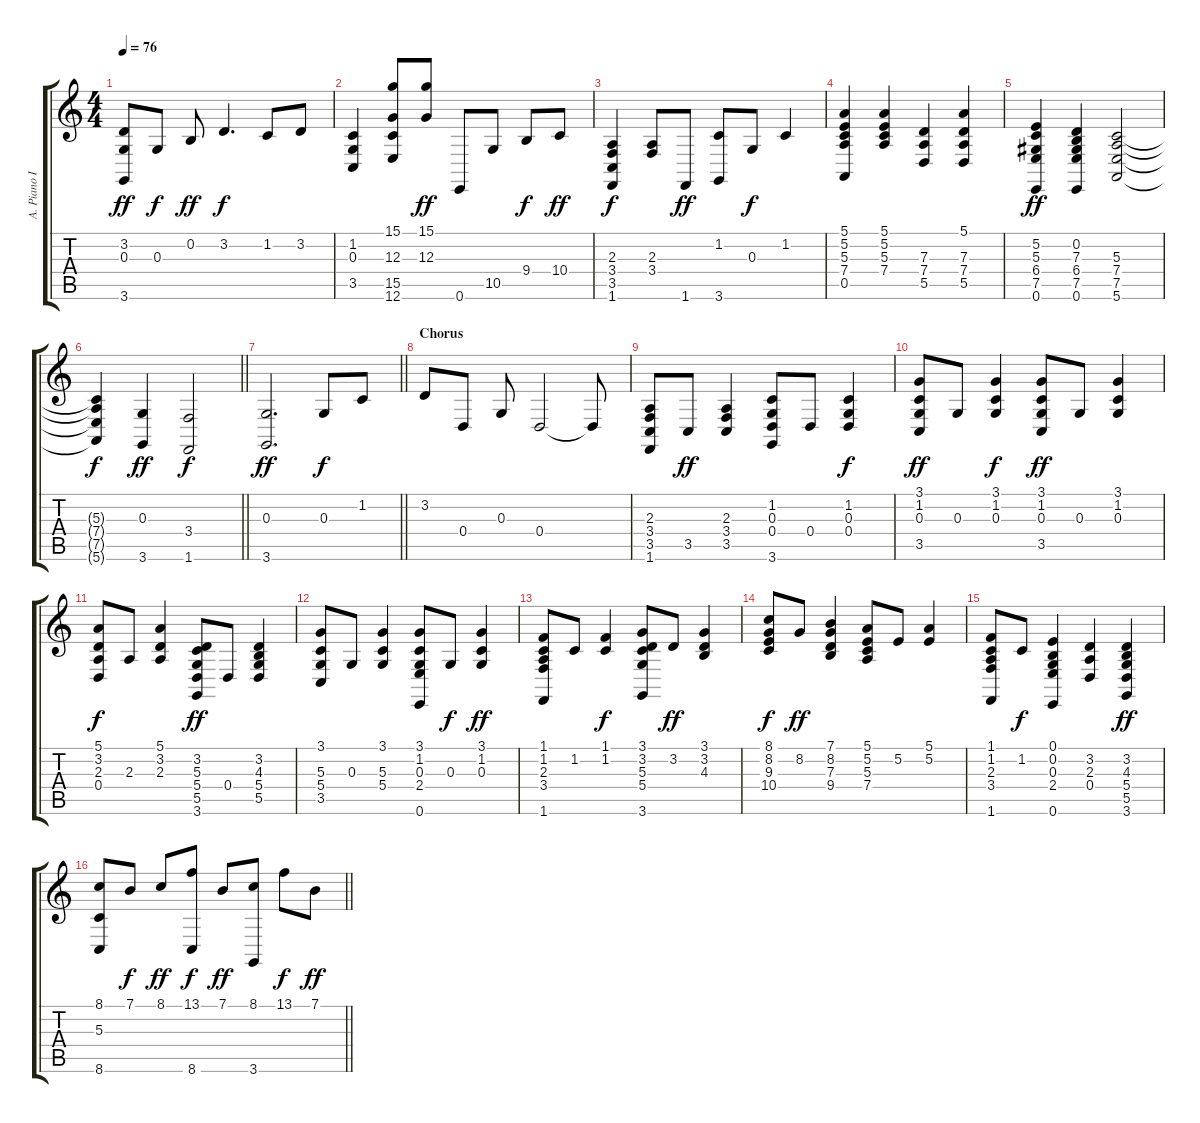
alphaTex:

\track ("A. Piano II" "A. Piano I") {instrument acousticgrandpiano}
\staff {score tabs}
\tuning (E4 B3 G3 D3 A2 E2) {hide}
\ts (4 4)
\tempo 76
\clef g2
\ks c
(3.2 0.3 3.6).8{dy ff} 0.3.8{dy f} 0.2.8{dy ff} 3.2.4{d dy f} 1.2.8 3.2.8 |
(1.2 0.3 3.5).4 (15.1 12.3 15.5 12.6).8 (15.1 12.3).8{dy ff} 0.6.8 10.5.8 9.4.8{dy f} 10.4.8{dy ff} |
(2.3 3.4 3.5 1.6).4{dy f} (2.3 3.4).8 1.6.8{dy ff} (1.2 3.6).8 0.3.8{dy f} 1.2.4 |
(5.1 5.2 5.3 7.4 0.5).4 (5.1 5.2 5.3 7.4).4 (7.3 7.4 5.5).4 (5.1 7.3 7.4 5.5).4 |
(5.2 5.3 6.4 7.5 0.6).4{dy ff} (0.2 7.3 6.4 7.5 0.6).4 (5.3 7.4 7.5 5.6).2 |
\barLineRight lightlight
(5.3{t} 7.4{t} 7.5{t} 5.6{t}).4{dy f} (0.3 3.6).4{dy ff} (3.4 1.6).2{dy f} |
\barLineRight lightlight
(0.3 3.6).2{d dy ff} 0.3.8{dy f} 1.2.8 |
\section ("" "Chorus")
3.2.8 0.4.8 0.3.8 0.4.2 0.4{t}.8 |
(2.3 3.4 3.5 1.6).8 3.5.8{dy ff} (2.3 3.4 3.5).4 (1.2 0.3 0.4 3.6).8 0.4.8 (1.2 0.3 0.4).4{dy f} |
(3.1 1.2 0.3 3.5).8{dy ff} 0.3.8 (3.1 1.2 0.3).4{dy f} (3.1 1.2 0.3 3.5).8{dy ff} 0.3.8 (3.1 1.2 0.3).4 |
(5.1 3.2 2.3 0.4).8{dy f} 2.3.8 (5.1 3.2 2.3).4 (3.2 5.3 5.4 5.5 3.6).8{dy ff} 0.4.8 (3.2 4.3 5.4 5.5).4 |
(3.1 5.3 5.4 3.5).8 0.3.8 (3.1 5.3 5.4).4 (3.1 1.2 0.3 2.4 0.6).8 0.3.8{dy f} (3.1 1.2 0.3).4{dy ff} |
(1.1 1.2 2.3 3.4 1.6).8 1.2.8 (1.1 1.2).4{dy f} (3.1 3.2 5.3 5.4 3.6).8 3.2.8{dy ff} (3.1 3.2 4.3).4 |
(8.1 8.2 9.3 10.4).8{dy f} 8.2.8{dy ff} (7.1 8.2 7.3 9.4).4 (5.1 5.2 5.3 7.4).8 5.2.8 (5.1 5.2).4 |
(1.1 1.2 2.3 3.4 1.6).8 1.2.8{dy f} (0.1 0.2 0.3 2.4 0.6).4 (3.2 2.3 0.4).4 (3.2 4.3 5.4 5.5 3.6).4{dy ff} |
\barLineRight lightlight
(8.1 5.3 8.6).8 7.1.8{dy f} 8.1.8{dy ff} (13.1 8.6).8{dy f} 7.1.8{dy ff} (8.1 3.6).8 13.1.8{dy f} 7.1.8{dy ff}
